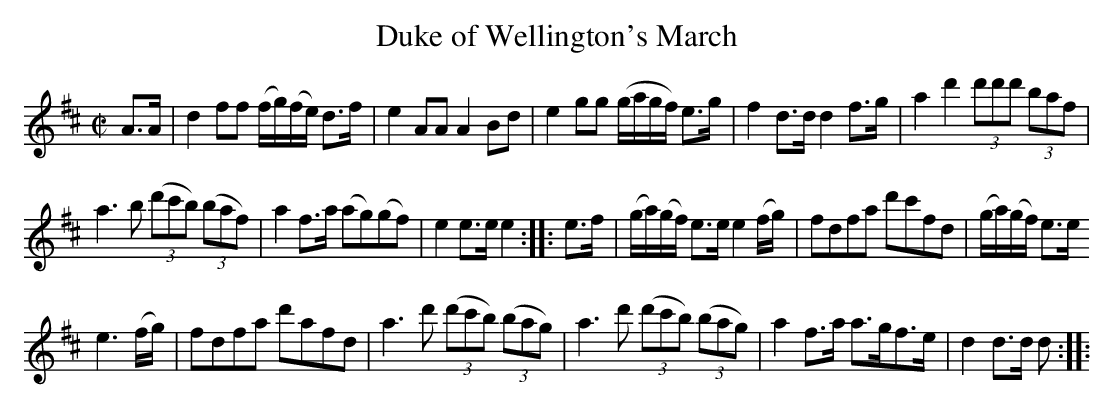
X:1.1
T:  Duke of Wellington's March
M:C|
L:1/8
K:D
A>A | d2 ff (f/g/)(f/e/) d>f | e2AA A2Bd | e2gg (g/a/g/f/) e>g | f2d>d d2f>g | a2 d'2 (3d'd'd' (3baf |
a3b (3(d'c'b) (3(baf) | a2 f>a (ag)(gf) | e2e>ee2 :|: e>f | (g/a/)(g/f/) e>e e2 (f/g/) | fdfa d'c'fd | (g/a/)(g/f/) e>e
e3 (f/g/) | fdfa d'afd | a3d' ((3d'c'b) ((3bag) | a3d' ((3d'c'b) ((3bag) | a2f>a a>gf>e | d2 d>d d :|:
